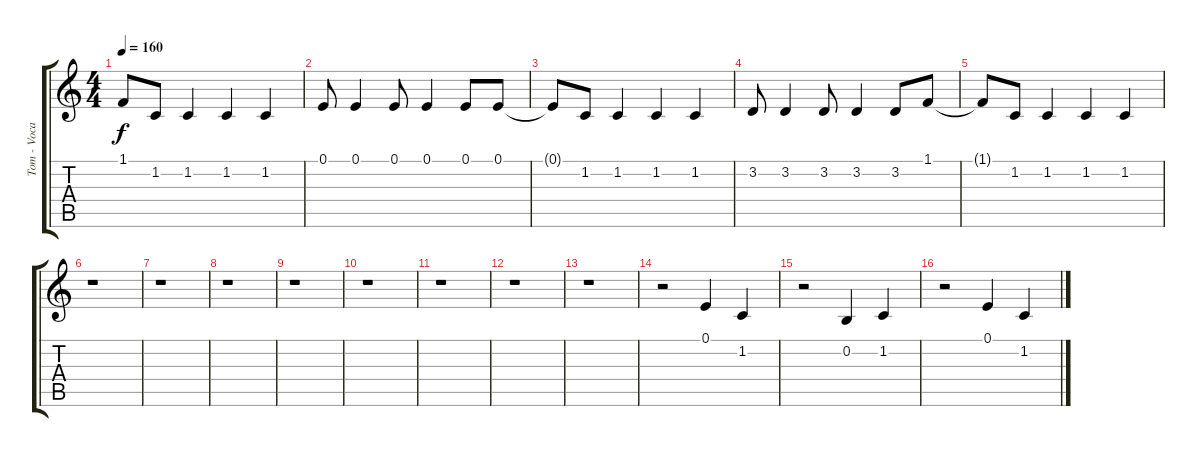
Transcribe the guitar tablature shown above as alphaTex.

\track ("Tom - Vocals" "Tom - Voca") {instrument synthbrass2}
\staff {score tabs}
\tuning (E4 B3 G3 D3 A2 E2) {hide}
\ts (4 4)
\tempo 160
\clef g2
\ks c
1.1{t}.8{dy f} 1.2.8 1.2.4 1.2.4 1.2.4 |
0.1.8 0.1.4 0.1.8 0.1.4 0.1.8 0.1.8 |
0.1{t}.8 1.2.8 1.2.4 1.2.4 1.2.4 |
3.2.8 3.2.4 3.2.8 3.2.4 3.2.8 1.1.8 |
1.1{t}.8 1.2.8 1.2.4 1.2.4 1.2.4 |
r.1 |
r.1 |
r.1 |
r.1 |
r.1 |
r.1 |
r.1 |
r.1 |
r.2 0.1.4 1.2.4 |
r.2 0.2.4 1.2.4 |
r.2 0.1.4 1.2.4
